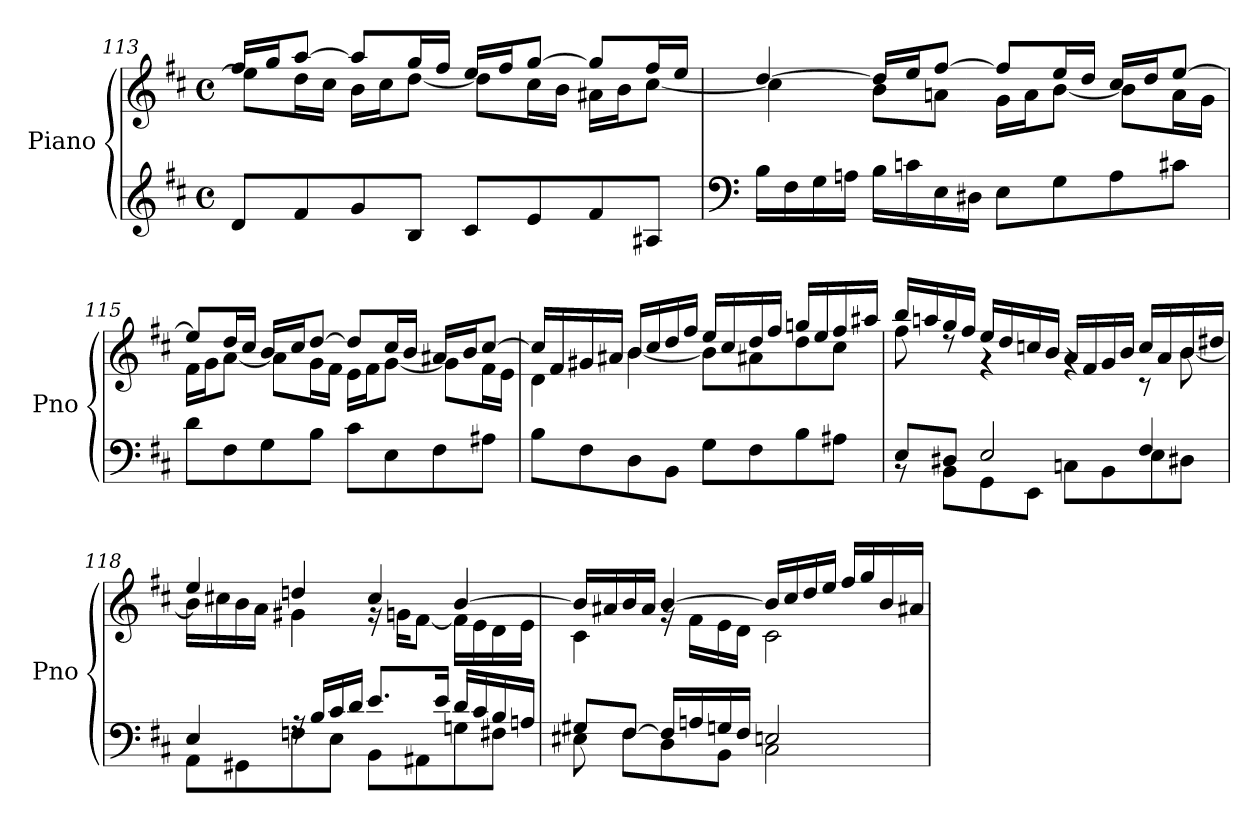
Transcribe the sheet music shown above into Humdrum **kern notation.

**kern	**kern
*part1	*part1
*staff2	*staff1
*I"Piano	*
*I'Pno	*
!!LO:LB:g=z
*clefG2	*clefG2
*k[f#c#]	*k[f#c#]
*M4/4	*M4/4
*met(c)	*met(c)
=113	=113
*	*^
8d/L	16ff#/LL	8ee\L]
.	16gg/J	.
8f#/	[8aa/J	16dd\L
.	.	16cc#\JJ
8g/	8aa/L]	16b\LL
.	.	16cc#\J
8B/J	16gg/L	[8dd\J
.	16ff#/JJ	.
8c#/L	16ee/LL	8dd\L]
.	16ff#/J	.
8e/	[8gg/J	16cc#\L
.	.	16b\JJ
8f#/	8gg/L]	16a#X\LL
.	.	16b\J
8A#X/J	16ff#/L	[8cc#\J
.	16ee/JJ	.
=114	=114	=114
*clefF4	*	*
16B\LL	[4dd/	4cc#\]
16F#\	.	.
16G\	.	.
16An\JJ	.	.
16B\LL	16dd/LL]	8b\L
16cn\	16ee/J	.
16E\	[8ff#/J	8an\J
16D#X\JJ	.	.
8E\L	8ff#/L]	16g\LL
.	.	16a\J
8G\	16ee/L	[8b\J
.	16dd/JJ	.
8A\	16cc#/LL	8b\L]
.	16dd/J	.
8c#X\J	[8ee/J	16a\L
.	.	16g\JJ
!!LO:PB:g=z	!!
=115	=115	=115
8d\L	8ee/L]	16f#\LL
.	.	16g\J
8F#\	16dd/L	[8a\J
.	16cc#/JJ	.
8G\	16b/LL	8a\L]
.	16cc#/J	.
8B\J	[8dd/J	16g\L
.	.	16f#\JJ
8c#\L	8dd/L]	16e\LL
.	.	16f#\J
8E\	16cc#/L	[8g\J
.	16b/JJ	.
8F#\	16a#X/LL	8g\L]
.	16b/J	.
8A#X\J	[8cc#/J	16f#\L
.	.	16e\JJ
=116	=116	=116
8B\L	16cc#/LL]	4d\
.	16f#/	.
8F#\	16g#X/	.
.	16a#X/JJ	.
8D\	16b/LL	[4b\
.	16cc#/	.
8BB\J	16dd/	.
.	16ff#/JJ	.
8G\L	16ee/LL	8b\L]
.	16cc#/	.
8F#\	16dd/	8a#X\
.	16ff#/JJ	.
8B\	16ggn/LL	8dd\
.	16ee/	.
8A#X\J	16ff#/	8cc#\J
.	16aa#X/JJ	.
!!LO:LB:g=z	!!
=117	=117	=117
*^	*	*
8E/L	8rBB	16bb/LL	8ff#\
.	.	16aan/	.
8D#X/J	8BB\L	16gg/	8rdd
.	.	16ff#/JJ	.
2E/	8GG\	16ee/LL	4rg
.	.	16dd/	.
.	8EE\J	16ccn/	.
.	.	16b/JJ	.
.	8Cn\L	16a/LL	4rg
.	.	16f#/	.
.	8BB\	16g/	.
.	.	16b/JJ	.
4F#/	8E\	16cc/LL	8r
.	.	16a/	.
.	8D#X\J	16b/	[8b\
.	.	16dd#X/JJ	.
=118	=118	=118	=118
4E/	8AA\L	4ee/	16b\LL]
.	.	.	16cc#X\
.	8GG#X\	.	16b\
.	.	.	16a\JJ
16rA	8Fn\	4ddn/	4g#X\
16B/LL	.	.	.
16c#/	8E\J	.	.
16d/JJ	.	.	.
8.e/L	8BB\L	4cc#/	16rg
.	.	.	16gn\KL
.	8AA#X\	.	[8f#\J
16e/Jk	.	.	.
16d/LL	8Gn\	[4b/	16f#\LL]
16c#/	.	.	16e\
16B/	8F#X\J	.	16d\
16An/JJ	.	.	16e\JJ
!!LO:LB:g=z	!!
=119	=119	=119	=119
8G#X/L	8E#X\	16b/LL]	4c#\
.	.	16a#X/	.
[8F#/J	8F#\L	16b/	.
.	.	16a#/JJ	.
16F#/LL]	8D\	[4b/	16rg
16An/	.	.	16f#\LL
16Gn/	8BB\J	.	16e\
16F#/JJ	.	.	16d\JJ
2En/	2C#\	16b/LL]	2c#\
.	.	16cc#/	.
.	.	16dd/	.
.	.	16ee/JJ	.
.	.	16ff#/LL	.
.	.	16gg/	.
.	.	16b/	.
.	.	16a#X/JJ	.
*v	*v	*	*
*	*v	*v
=	=
*-	*-
